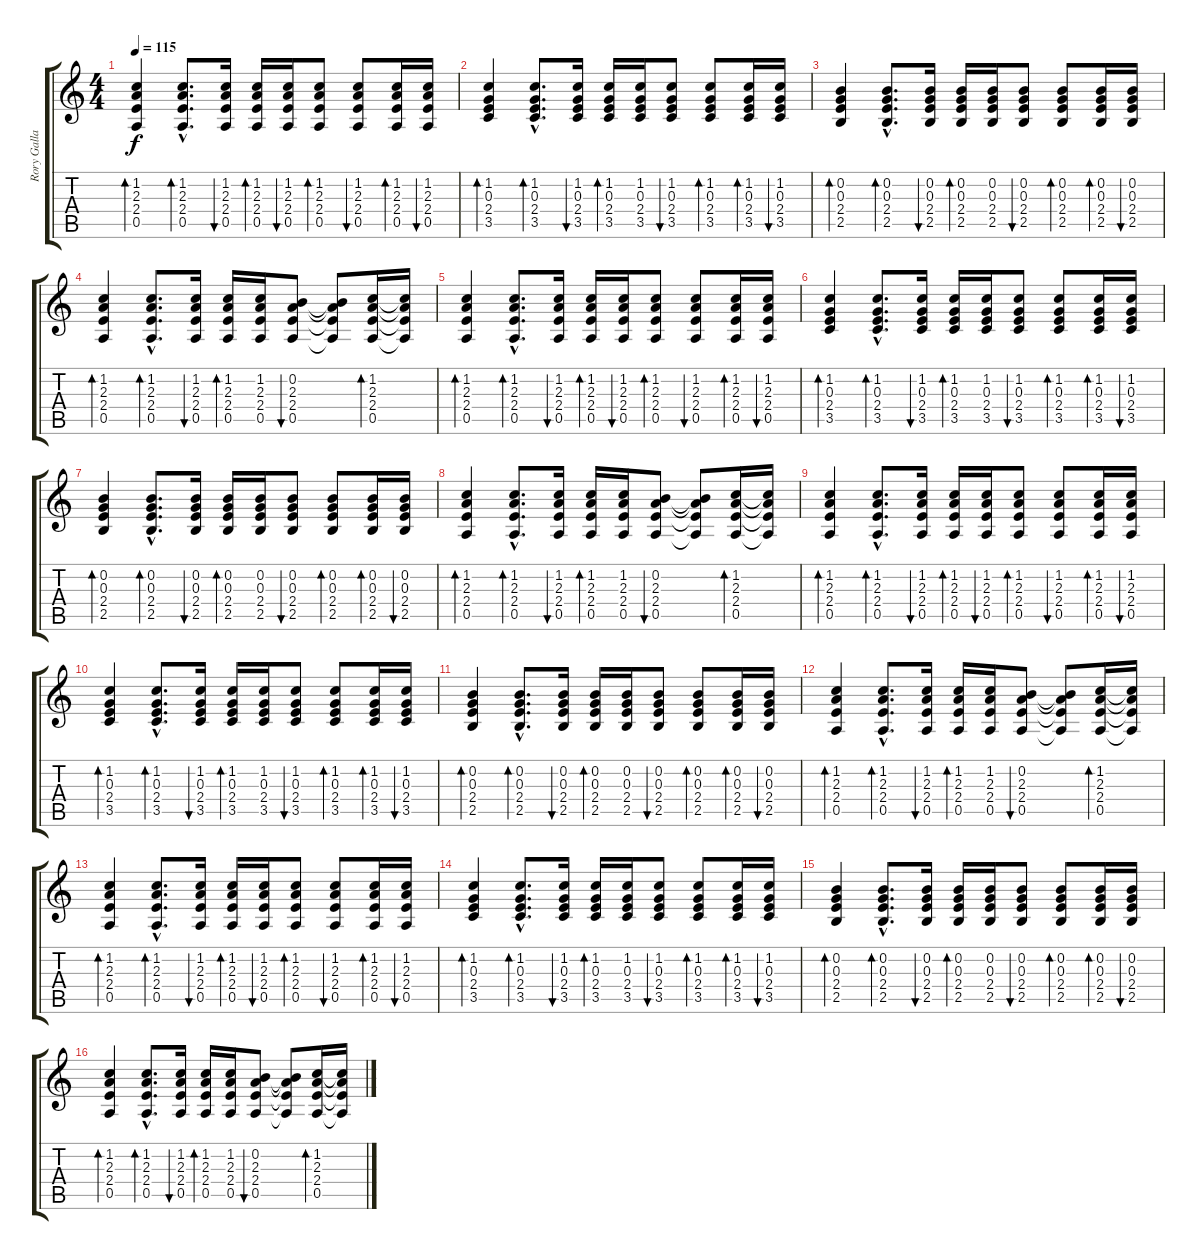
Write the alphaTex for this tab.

\track ("Rory Gallagher Rhythm" "Rory Galla") {instrument acousticguitarsteel}
\staff {score tabs}
\tuning (E4 B3 G3 D3 A2 E2) {hide}
\ts (4 4)
\tempo 115
\clef g2
\ks c
(1.2 2.3 2.4 0.5).4{bd 120 dy f} (1.2{hac} 2.3{hac} 2.4{hac} 0.5{hac}).8{d bd 120} (1.2 2.3 2.4 0.5).16{bu 30} (1.2 2.3 2.4 0.5).16{bd 60} (1.2 2.3 2.4 0.5).16{bu 30} (1.2 2.3 2.4 0.5).8{bd 60} (1.2 2.3 2.4 0.5).8{bu 60} (1.2 2.3 2.4 0.5).16{bd 30} (1.2 2.3 2.4 0.5).16{bu 60} |
(1.2 0.3 2.4 3.5).4{bd 120} (1.2{hac} 0.3{hac} 2.4{hac} 3.5{hac}).8{d bd 120} (1.2 0.3 2.4 3.5).16{bu 30} (1.2 0.3 2.4 3.5).16{bd 60} (1.2 0.3 2.4 3.5).16 (1.2 0.3 2.4 3.5).8{bu 60} (1.2 0.3 2.4 3.5).8{bd 60} (1.2 0.3 2.4 3.5).16{bd 30} (1.2 0.3 2.4 3.5).16{bu 30} |
(0.2 0.3 2.4 2.5).4{bd 120} (0.2{hac} 0.3{hac} 2.4{hac} 2.5{hac}).8{d bd 120} (0.2 0.3 2.4 2.5).16{bu 30} (0.2 0.3 2.4 2.5).16{bd 60} (0.2 0.3 2.4 2.5).16 (0.2 0.3 2.4 2.5).8{bu 60} (0.2 0.3 2.4 2.5).8{bd 60} (0.2 0.3 2.4 2.5).16{bd 30} (0.2 0.3 2.4 2.5).16{bu 30} |
(1.2 2.3 2.4 0.5).4{bd 120} (1.2{hac} 2.3{hac} 2.4{hac} 0.5{hac}).8{d bd 120} (1.2 2.3 2.4 0.5).16{bu 30} (1.2 2.3 2.4 0.5).16{bd 60} (1.2 2.3 2.4 0.5).16 (0.2 2.3 2.4 0.5).8{bu 60} (0.2{t} 2.3{t} 2.4{t} 0.5{t}).8 (1.2 2.3 2.4 0.5).16{bd 30} (1.2{t} 2.3{t} 2.4{t} 0.5{t}).16 |
(1.2 2.3 2.4 0.5).4{bd 120} (1.2{hac} 2.3{hac} 2.4{hac} 0.5{hac}).8{d bd 120} (1.2 2.3 2.4 0.5).16{bu 30} (1.2 2.3 2.4 0.5).16{bd 60} (1.2 2.3 2.4 0.5).16{bu 30} (1.2 2.3 2.4 0.5).8{bd 60} (1.2 2.3 2.4 0.5).8{bu 60} (1.2 2.3 2.4 0.5).16{bd 30} (1.2 2.3 2.4 0.5).16{bu 60} |
(1.2 0.3 2.4 3.5).4{bd 120} (1.2{hac} 0.3{hac} 2.4{hac} 3.5{hac}).8{d bd 120} (1.2 0.3 2.4 3.5).16{bu 30} (1.2 0.3 2.4 3.5).16{bd 60} (1.2 0.3 2.4 3.5).16 (1.2 0.3 2.4 3.5).8{bu 60} (1.2 0.3 2.4 3.5).8{bd 60} (1.2 0.3 2.4 3.5).16{bd 30} (1.2 0.3 2.4 3.5).16{bu 30} |
(0.2 0.3 2.4 2.5).4{bd 120} (0.2{hac} 0.3{hac} 2.4{hac} 2.5{hac}).8{d bd 120} (0.2 0.3 2.4 2.5).16{bu 30} (0.2 0.3 2.4 2.5).16{bd 60} (0.2 0.3 2.4 2.5).16 (0.2 0.3 2.4 2.5).8{bu 60} (0.2 0.3 2.4 2.5).8{bd 60} (0.2 0.3 2.4 2.5).16{bd 30} (0.2 0.3 2.4 2.5).16{bu 30} |
(1.2 2.3 2.4 0.5).4{bd 120} (1.2{hac} 2.3{hac} 2.4{hac} 0.5{hac}).8{d bd 120} (1.2 2.3 2.4 0.5).16{bu 30} (1.2 2.3 2.4 0.5).16{bd 60} (1.2 2.3 2.4 0.5).16 (0.2 2.3 2.4 0.5).8{bu 60} (0.2{t} 2.3{t} 2.4{t} 0.5{t}).8 (1.2 2.3 2.4 0.5).16{bd 30} (1.2{t} 2.3{t} 2.4{t} 0.5{t}).16 |
(1.2 2.3 2.4 0.5).4{bd 120} (1.2{hac} 2.3{hac} 2.4{hac} 0.5{hac}).8{d bd 120} (1.2 2.3 2.4 0.5).16{bu 30} (1.2 2.3 2.4 0.5).16{bd 60} (1.2 2.3 2.4 0.5).16{bu 30} (1.2 2.3 2.4 0.5).8{bd 60} (1.2 2.3 2.4 0.5).8{bu 60} (1.2 2.3 2.4 0.5).16{bd 30} (1.2 2.3 2.4 0.5).16{bu 60} |
(1.2 0.3 2.4 3.5).4{bd 120} (1.2{hac} 0.3{hac} 2.4{hac} 3.5{hac}).8{d bd 120} (1.2 0.3 2.4 3.5).16{bu 30} (1.2 0.3 2.4 3.5).16{bd 60} (1.2 0.3 2.4 3.5).16 (1.2 0.3 2.4 3.5).8{bu 60} (1.2 0.3 2.4 3.5).8{bd 60} (1.2 0.3 2.4 3.5).16{bd 30} (1.2 0.3 2.4 3.5).16{bu 30} |
(0.2 0.3 2.4 2.5).4{bd 120} (0.2{hac} 0.3{hac} 2.4{hac} 2.5{hac}).8{d bd 120} (0.2 0.3 2.4 2.5).16{bu 30} (0.2 0.3 2.4 2.5).16{bd 60} (0.2 0.3 2.4 2.5).16 (0.2 0.3 2.4 2.5).8{bu 60} (0.2 0.3 2.4 2.5).8{bd 60} (0.2 0.3 2.4 2.5).16{bd 30} (0.2 0.3 2.4 2.5).16{bu 30} |
(1.2 2.3 2.4 0.5).4{bd 120} (1.2{hac} 2.3{hac} 2.4{hac} 0.5{hac}).8{d bd 120} (1.2 2.3 2.4 0.5).16{bu 30} (1.2 2.3 2.4 0.5).16{bd 60} (1.2 2.3 2.4 0.5).16 (0.2 2.3 2.4 0.5).8{bu 60} (0.2{t} 2.3{t} 2.4{t} 0.5{t}).8 (1.2 2.3 2.4 0.5).16{bd 30} (1.2{t} 2.3{t} 2.4{t} 0.5{t}).16 |
(1.2 2.3 2.4 0.5).4{bd 120} (1.2{hac} 2.3{hac} 2.4{hac} 0.5{hac}).8{d bd 120} (1.2 2.3 2.4 0.5).16{bu 30} (1.2 2.3 2.4 0.5).16{bd 60} (1.2 2.3 2.4 0.5).16{bu 30} (1.2 2.3 2.4 0.5).8{bd 60} (1.2 2.3 2.4 0.5).8{bu 60} (1.2 2.3 2.4 0.5).16{bd 30} (1.2 2.3 2.4 0.5).16{bu 60} |
(1.2 0.3 2.4 3.5).4{bd 120} (1.2{hac} 0.3{hac} 2.4{hac} 3.5{hac}).8{d bd 120} (1.2 0.3 2.4 3.5).16{bu 30} (1.2 0.3 2.4 3.5).16{bd 60} (1.2 0.3 2.4 3.5).16 (1.2 0.3 2.4 3.5).8{bu 60} (1.2 0.3 2.4 3.5).8{bd 60} (1.2 0.3 2.4 3.5).16{bd 30} (1.2 0.3 2.4 3.5).16{bu 30} |
(0.2 0.3 2.4 2.5).4{bd 120} (0.2{hac} 0.3{hac} 2.4{hac} 2.5{hac}).8{d bd 120} (0.2 0.3 2.4 2.5).16{bu 30} (0.2 0.3 2.4 2.5).16{bd 60} (0.2 0.3 2.4 2.5).16 (0.2 0.3 2.4 2.5).8{bu 60} (0.2 0.3 2.4 2.5).8{bd 60} (0.2 0.3 2.4 2.5).16{bd 30} (0.2 0.3 2.4 2.5).16{bu 30} |
(1.2 2.3 2.4 0.5).4{bd 120} (1.2{hac} 2.3{hac} 2.4{hac} 0.5{hac}).8{d bd 120} (1.2 2.3 2.4 0.5).16{bu 30} (1.2 2.3 2.4 0.5).16{bd 60} (1.2 2.3 2.4 0.5).16 (0.2 2.3 2.4 0.5).8{bu 60} (0.2{t} 2.3{t} 2.4{t} 0.5{t}).8 (1.2 2.3 2.4 0.5).16{bd 30} (1.2{t} 2.3{t} 2.4{t} 0.5{t}).16
